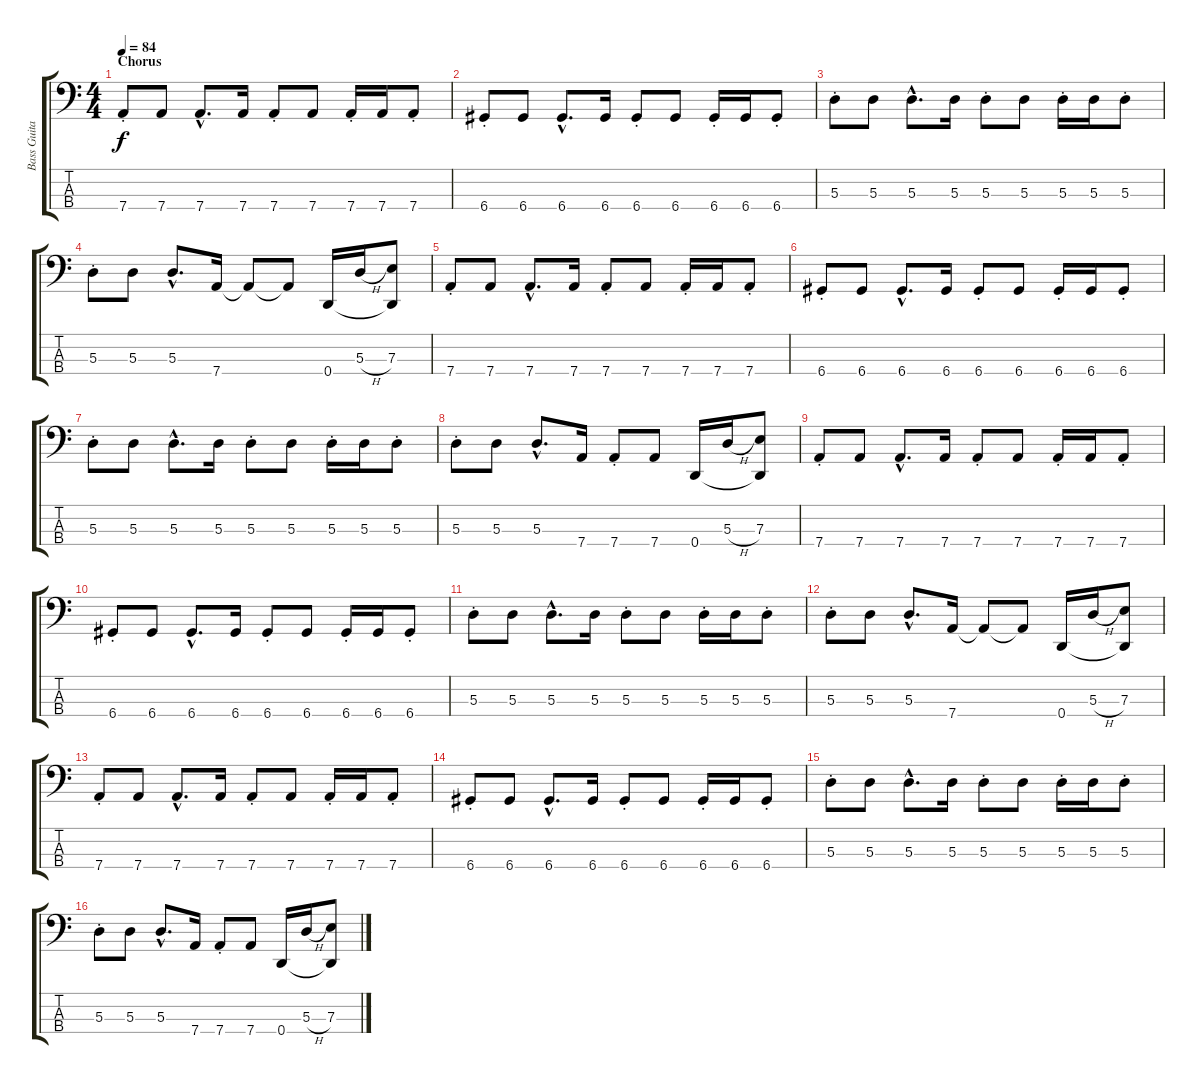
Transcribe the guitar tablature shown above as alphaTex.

\track ("Bass Guitar" "Bass Guita") {instrument electricbassfinger}
\staff {score tabs}
\tuning (G2 D2 A1 D1) {hide}
\ts (4 4)
\section ("" "Chorus ")
\tempo 84
\clef f4
\ks c
7.4{st}.8{dy f} 7.4.8 7.4{hac}.8{d} 7.4.16 7.4{st}.8 7.4.8 7.4{st}.16 7.4.16 7.4{st}.8 |
6.4{st}.8 6.4.8 6.4{hac}.8{d} 6.4.16 6.4{st}.8 6.4.8 6.4{st}.16 6.4.16 6.4{st}.8 |
5.3{st}.8 5.3.8 5.3{hac}.8{d} 5.3.16 5.3{st}.8 5.3.8 5.3{st}.16 5.3.16 5.3{st}.8 |
5.3{st}.8 5.3.8 5.3{hac}.8{d} 7.4.16 7.4{t}.8 7.4{t}.8 0.4.16 5.3{h}.16 (7.3 0.4{t}).8 |
7.4{st}.8 7.4.8 7.4{hac}.8{d} 7.4.16 7.4{st}.8 7.4.8 7.4{st}.16 7.4.16 7.4{st}.8 |
6.4{st}.8 6.4.8 6.4{hac}.8{d} 6.4.16 6.4{st}.8 6.4.8 6.4{st}.16 6.4.16 6.4{st}.8 |
5.3{st}.8 5.3.8 5.3{hac}.8{d} 5.3.16 5.3{st}.8 5.3.8 5.3{st}.16 5.3.16 5.3{st}.8 |
5.3{st}.8 5.3.8 5.3{hac}.8{d} 7.4.16 7.4{st}.8 7.4.8 0.4.16 5.3{h}.16 (7.3 0.4{t}).8 |
7.4{st}.8 7.4.8 7.4{hac}.8{d} 7.4.16 7.4{st}.8 7.4.8 7.4{st}.16 7.4.16 7.4{st}.8 |
6.4{st}.8 6.4.8 6.4{hac}.8{d} 6.4.16 6.4{st}.8 6.4.8 6.4{st}.16 6.4.16 6.4{st}.8 |
5.3{st}.8 5.3.8 5.3{hac}.8{d} 5.3.16 5.3{st}.8 5.3.8 5.3{st}.16 5.3.16 5.3{st}.8 |
5.3{st}.8 5.3.8 5.3{hac}.8{d} 7.4.16 7.4{t}.8 7.4{t}.8 0.4.16 5.3{h}.16 (7.3 0.4{t}).8 |
7.4{st}.8 7.4.8 7.4{hac}.8{d} 7.4.16 7.4{st}.8 7.4.8 7.4{st}.16 7.4.16 7.4{st}.8 |
6.4{st}.8 6.4.8 6.4{hac}.8{d} 6.4.16 6.4{st}.8 6.4.8 6.4{st}.16 6.4.16 6.4{st}.8 |
5.3{st}.8 5.3.8 5.3{hac}.8{d} 5.3.16 5.3{st}.8 5.3.8 5.3{st}.16 5.3.16 5.3{st}.8 |
5.3{st}.8 5.3.8 5.3{hac}.8{d} 7.4.16 7.4{st}.8 7.4.8 0.4.16 5.3{h}.16 (7.3 0.4{t}).8
